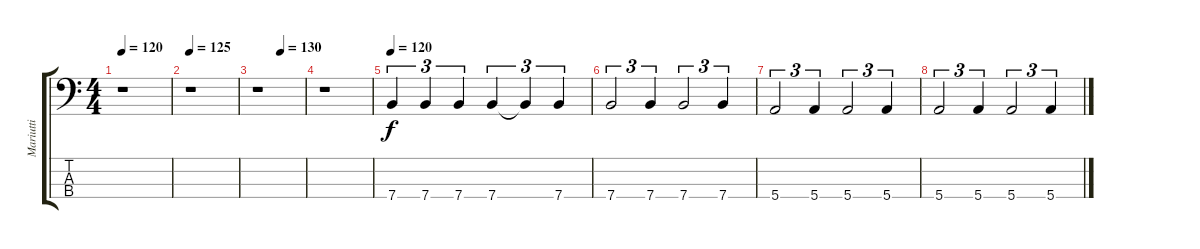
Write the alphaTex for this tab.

\track ("Mariutti" "Mariutti") {instrument electricbassfinger}
\staff {score tabs}
\tuning (G2 D2 A1 E1) {hide}
\ts (4 4)
\tempo 120
\clef f4
\ks c
r.1{dy f} |
\tempo 125
r.1 |
\tempo (130 0.5)
r.1 |
r.1 |
\tempo 120
7.4.4{tu (3 2)} 7.4.4{tu (3 2)} 7.4.4{tu (3 2)} 7.4.4{tu (3 2)} 7.4{t}.4{tu (3 2)} 7.4.4{tu (3 2)} |
7.4.2{tu (3 2)} 7.4.4{tu (3 2)} 7.4.2{tu (3 2)} 7.4.4{tu (3 2)} |
5.4.2{tu (3 2)} 5.4.4{tu (3 2)} 5.4.2{tu (3 2)} 5.4.4{tu (3 2)} |
5.4.2{tu (3 2)} 5.4.4{tu (3 2)} 5.4.2{tu (3 2)} 5.4.4{tu (3 2)}
